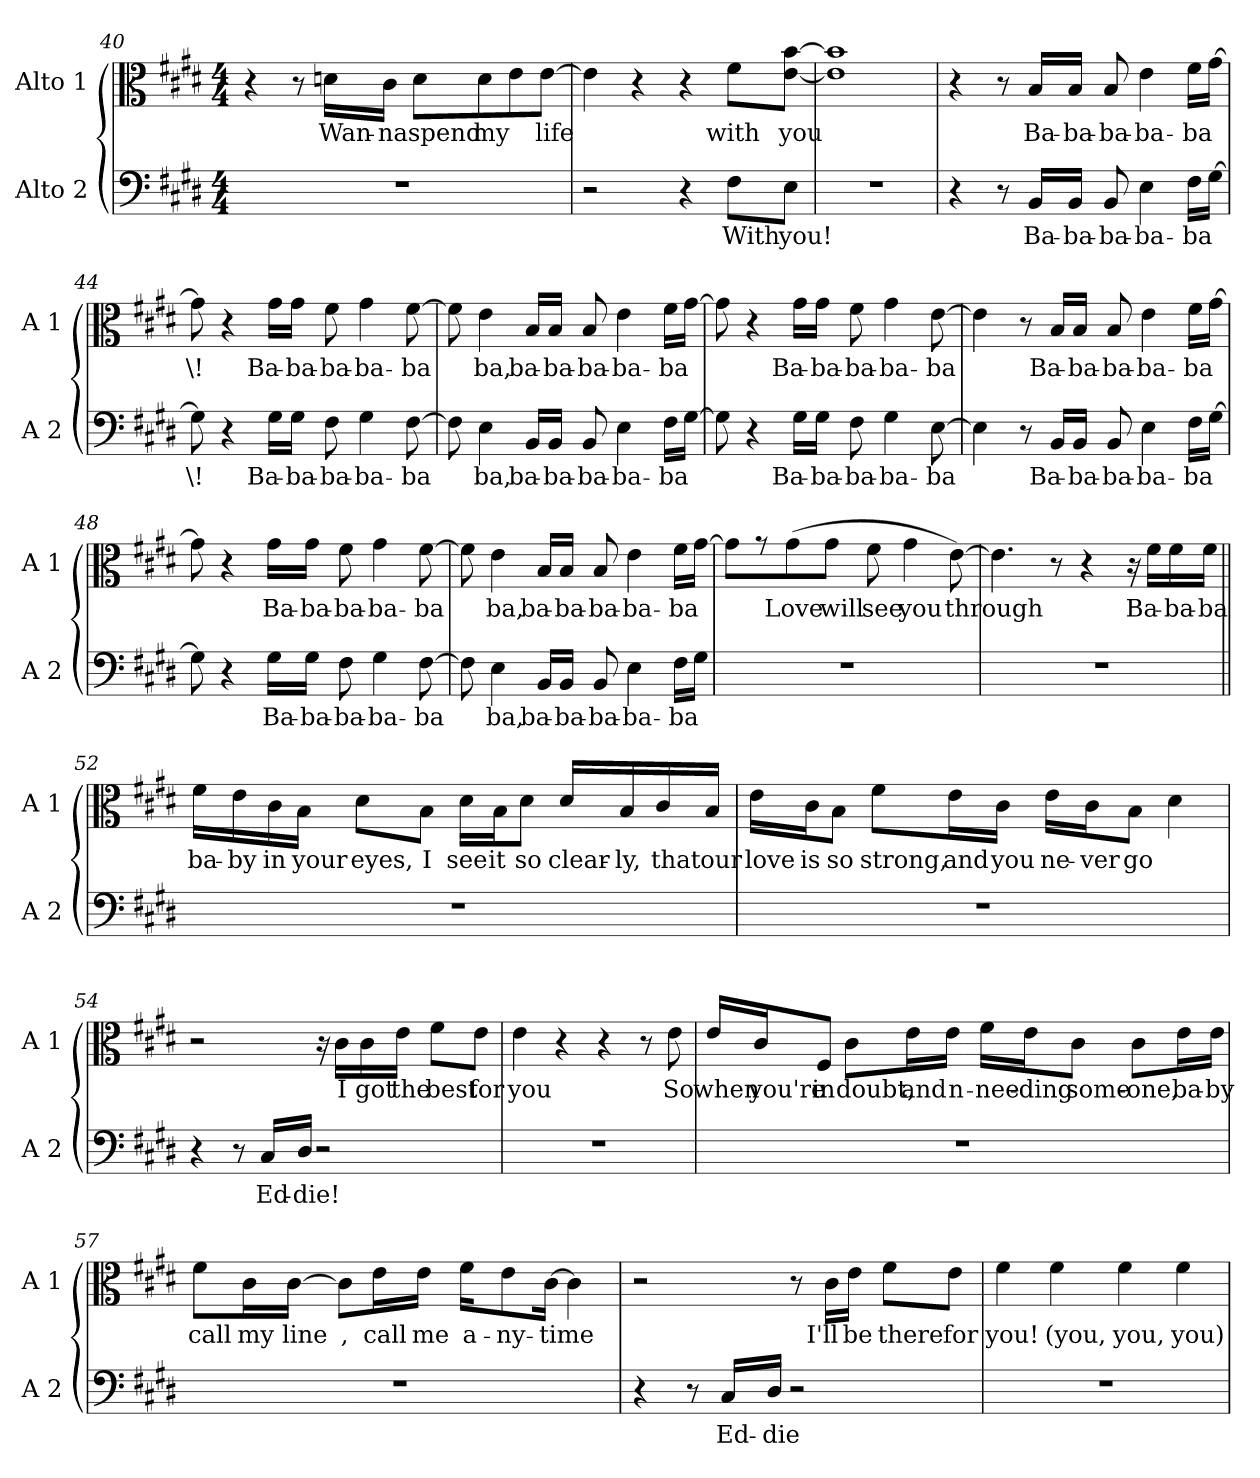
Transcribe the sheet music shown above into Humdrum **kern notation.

**kern	**text	**kern	**text
*part2	*part2	*part1	*part1
*staff2	*staff2	*staff1	*staff1
*I"Alto 2	*	*I"Alto 1	*
*I'A 2	*	*I'A 1	*
*clefF4	*	*clefC3	*
*k[f#c#g#d#]	*	*k[f#c#g#d#]	*
*E:	*	*E:	*
*M4/4	*	*M4/4	*
=40	=40	=40	=40
1r	.	4r	.
.	.	8r	.
!	!	!	!LO:LY:b
.	.	16dn\LL	Wan-
!	!	!	!LO:LY:b
.	.	16c#\JJ	-na
!	!	!	!LO:LY:b
.	.	8d\L	spend
!	!	!	!LO:LY:b
.	.	8d\	my
.	.	8e\	.
!	!	!	!LO:LY:b
.	.	[8e\J	life
=41	=41	=41	=41
2r	.	4e\]	.
.	.	4r	.
4r	.	4r	.
!	!LO:LY:b	!	!LO:LY:b
8F#\L	With	8f#\L	with
!	!LO:LY:b	!	!LO:LY:b
8E\J	you!	[8e\ [8b\J	you
=42	=42	=42	=42
1r	.	1e] 1b]	.
=43	=43	=43	=43
4r	.	4r	.
8r	.	8r	.
!	!LO:LY:b	!	!LO:LY:b
16BB/LL	Ba-	16B/LL	Ba-
!	!LO:LY:b	!	!LO:LY:b
16BB/JJ	-ba-	16B/JJ	-ba-
!	!LO:LY:b	!	!LO:LY:b
8BB/	-ba-	8B/	-ba-
!	!LO:LY:b	!	!LO:LY:b
4E\	-ba-	4e\	-ba-
!	!LO:LY:b	!	!LO:LY:b
16F#\LL	-ba	16f#\LL	-ba
[16G#\JJ	.	[16g#\JJ	.
=44	=44	=44	=44
!	!LO:LY:b	!	!LO:LY:b
8G#\]	\!	8g#\]	\!
4r	.	4r	.
!	!LO:LY:b	!	!LO:LY:b
16G#\LL	Ba-	16g#\LL	Ba-
!	!LO:LY:b	!	!LO:LY:b
16G#\JJ	-ba-	16g#\JJ	-ba-
!	!LO:LY:b	!	!LO:LY:b
8F#\	-ba-	8f#\	-ba-
!	!LO:LY:b	!	!LO:LY:b
4G#\	-ba-	4g#\	-ba-
!	!LO:LY:b	!	!LO:LY:b
[8F#\	-ba	[8f#\	-ba
=45	=45	=45	=45
8F#\]	.	8f#\]	.
!	!LO:LY:b	!	!LO:LY:b
4E\	ba,	4e\	ba,
!	!LO:LY:b	!	!LO:LY:b
16BB/LL	ba-	16B/LL	ba-
!	!LO:LY:b	!	!LO:LY:b
16BB/JJ	-ba-	16B/JJ	-ba-
!	!LO:LY:b	!	!LO:LY:b
8BB/	-ba-	8B/	-ba-
!	!LO:LY:b	!	!LO:LY:b
4E\	-ba-	4e\	-ba-
!	!LO:LY:b	!	!LO:LY:b
16F#\LL	-ba	16f#\LL	-ba
[16G#\JJ	.	[16g#\JJ	.
=46	=46	=46	=46
8G#\]	.	8g#\]	.
4r	.	4r	.
!	!LO:LY:b	!	!LO:LY:b
16G#\LL	Ba-	16g#\LL	Ba-
!	!LO:LY:b	!	!LO:LY:b
16G#\JJ	-ba-	16g#\JJ	-ba-
!	!LO:LY:b	!	!LO:LY:b
8F#\	-ba-	8f#\	-ba-
!	!LO:LY:b	!	!LO:LY:b
4G#\	-ba-	4g#\	-ba-
!	!LO:LY:b	!	!LO:LY:b
[8E\	-ba	[8e\	-ba
=47	=47	=47	=47
4E\]	.	4e\]	.
8r	.	8r	.
!	!LO:LY:b	!	!LO:LY:b
16BB/LL	Ba-	16B/LL	Ba-
!	!LO:LY:b	!	!LO:LY:b
16BB/JJ	-ba-	16B/JJ	-ba-
!	!LO:LY:b	!	!LO:LY:b
8BB/	-ba-	8B/	-ba-
!	!LO:LY:b	!	!LO:LY:b
4E\	-ba-	4e\	-ba-
!	!LO:LY:b	!	!LO:LY:b
16F#\LL	-ba	16f#\LL	-ba
[16G#\JJ	.	[16g#\JJ	.
=48	=48	=48	=48
8G#\]	.	8g#\]	.
4r	.	4r	.
!	!LO:LY:b	!	!LO:LY:b
16G#\LL	Ba-	16g#\LL	Ba-
!	!LO:LY:b	!	!LO:LY:b
16G#\JJ	-ba-	16g#\JJ	-ba-
!	!LO:LY:b	!	!LO:LY:b
8F#\	-ba-	8f#\	-ba-
!	!LO:LY:b	!	!LO:LY:b
4G#\	-ba-	4g#\	-ba-
!	!LO:LY:b	!	!LO:LY:b
[8F#\	-ba	[8f#\	-ba
=49	=49	=49	=49
8F#\]	.	8f#\]	.
!	!LO:LY:b	!	!LO:LY:b
4E\	ba,	4e\	ba,
!	!LO:LY:b	!	!LO:LY:b
16BB/LL	ba-	16B/LL	ba-
!	!LO:LY:b	!	!LO:LY:b
16BB/JJ	-ba-	16B/JJ	-ba-
!	!LO:LY:b	!	!LO:LY:b
8BB/	-ba-	8B/	-ba-
!	!LO:LY:b	!	!LO:LY:b
4E\	-ba-	4e\	-ba-
!	!LO:LY:b	!	!LO:LY:b
16F#\LL	-ba	16f#\LL	-ba
16G#\JJ	.	[16g#\JJ	.
=50	=50	=50	=50
1r	.	8g#\L]	.
.	.	8r	.
!	!	!	!LO:LY:b
.	.	(>8g#\	Love
!	!	!	!LO:LY:b
.	.	8g#\J	will
!	!	!	!LO:LY:b
.	.	8f#\	see
!	!	!	!LO:LY:b
.	.	4g#\	you
!	!	!	!LO:LY:b
.	.	[8e\)	through
=51	=51	=51	=51
1r	.	4.e\]	.
.	.	8r	.
.	.	4r	.
.	.	16r	.
!	!	!LO:N:head=solid	!LO:LY:b
.	.	16f#\LL	Ba-
!	!	!LO:N:head=solid	!LO:LY:b
.	.	16f#\	-ba-
!	!	!LO:N:head=solid	!LO:LY:b
.	.	16f#\JJ	-ba
=52||	=52||	=52||	=52||
!	!	!LO:N:head=solid	!LO:LY:b
1r	.	16f#\LL	ba-
!	!	!LO:N:head=solid	!LO:LY:b
.	.	16e\	-by
!	!	!LO:N:head=solid	!LO:LY:b
.	.	16c#\	in
!	!	!LO:N:head=solid	!LO:LY:b
.	.	16B\JJ	your
!	!	!LO:N:head=solid	!LO:LY:b
.	.	8d#\L	eyes,
!	!	!LO:N:head=solid	!LO:LY:b
.	.	8B\J	I
!	!	!LO:N:head=solid	!LO:LY:b
.	.	16d#\LL	see
!	!	!LO:N:head=solid	!LO:LY:b
.	.	16B\J	it
!	!	!LO:N:head=solid	!LO:LY:b
.	.	8d#\J	so
!	!	!LO:N:head=solid	!LO:LY:b
.	.	16d#/LL	clear-
!	!	!LO:N:head=solid	!LO:LY:b
.	.	16B/	-ly,
!	!	!LO:N:head=solid	!LO:LY:b
.	.	16c#/	that
!	!	!LO:N:head=solid	!LO:LY:b
.	.	16B/JJ	our
=53	=53	=53	=53
!	!	!LO:N:head=solid	!LO:LY:b
1r	.	16e\LL	love
!	!	!LO:N:head=solid	!LO:LY:b
.	.	16c#\J	is
!	!	!LO:N:head=solid	!LO:LY:b
.	.	8B\J	so
!	!	!LO:N:head=solid	!LO:LY:b
.	.	8f#\L	strong,
!	!	!LO:N:head=solid	!LO:LY:b
.	.	16e\L	and
!	!	!LO:N:head=solid	!LO:LY:b
.	.	16c#\JJ	you
!	!	!LO:N:head=solid	!LO:LY:b
.	.	16e\LL	ne-
!	!	!LO:N:head=solid	!LO:LY:b
.	.	16c#\J	-ver
!	!	!LO:N:head=solid	!LO:LY:b
.	.	8B\J	go
!	!	!LO:N:head=solid	!
.	.	4d#\	.
=54	=54	=54	=54
4r	.	2r	.
8r	.	.	.
!LO:N:head=solid	!LO:LY:b	!	!
16C#/LL	Ed-	.	.
!LO:N:head=solid	!LO:LY:b	!	!
16D#/JJ	-die!	.	.
2r	.	16r	.
!	!	!LO:N:head=solid	!LO:LY:b
.	.	16c#\LL	I
!	!	!LO:N:head=solid	!LO:LY:b
.	.	16c#\	got
!	!	!LO:N:head=solid	!LO:LY:b
.	.	16e\JJ	the
!	!	!LO:N:head=solid	!LO:LY:b
.	.	8f#\L	best
!	!	!LO:N:head=solid	!LO:LY:b
.	.	8e\J	for
=55	=55	=55	=55
!	!	!LO:N:head=solid	!LO:LY:b
1r	.	4e\	you
.	.	4r	.
.	.	4r	.
.	.	8r	.
!	!	!LO:N:head=solid	!LO:LY:b
.	.	8e\	So
=56	=56	=56	=56
!	!	!LO:N:head=solid	!LO:LY:b
1r	.	16e/LL	when
!	!	!LO:N:head=solid	!LO:LY:b
.	.	16c#/J	you're
!	!	!LO:N:head=solid	!LO:LY:b
.	.	8F#/J	in
!	!	!LO:N:head=solid	!LO:LY:b
.	.	8c#\L	doubt,
!	!	!LO:N:head=solid	!LO:LY:b
.	.	16e\L	and
!	!	!LO:N:head=solid	!LO:LY:b
.	.	16e\JJ	n-
!	!	!LO:N:head=solid	!LO:LY:b
.	.	16f#\LL	-nee-
!	!	!LO:N:head=solid	!LO:LY:b
.	.	16e\J	-ding
!	!	!LO:N:head=solid	!LO:LY:b
.	.	8c#\J	some-
!	!	!LO:N:head=solid	!LO:LY:b
.	.	8c#\L	-one,
!	!	!LO:N:head=solid	!LO:LY:b
.	.	16e\L	ba-
!	!	!LO:N:head=solid	!LO:LY:b
.	.	16e\JJ	-by
=57	=57	=57	=57
!	!	!LO:N:head=solid	!LO:LY:b
1r	.	8f#\L	call
!	!	!LO:N:head=solid	!LO:LY:b
.	.	16c#\L	my
!	!	!LO:N:head=solid	!LO:LY:b
.	.	[16c#\JJ	line
!	!	!LO:N:head=solid	!LO:LY:b
.	.	8c#\L]	,
!	!	!LO:N:head=solid	!LO:LY:b
.	.	16e\L	call
!	!	!LO:N:head=solid	!LO:LY:b
.	.	16e\JJ	me
!	!	!LO:N:head=solid	!LO:LY:b
.	.	16f#\KL	a-
!	!	!LO:N:head=solid	!LO:LY:b
.	.	8e\	-ny-
!	!	!LO:N:head=solid	!LO:LY:b
.	.	[16c#\Jk	-time
!	!	!LO:N:head=solid	!
.	.	4c#\]	.
=58	=58	=58	=58
4r	.	2r	.
8r	.	.	.
!LO:N:head=solid	!LO:LY:b	!	!
16C#/LL	Ed-	.	.
!LO:N:head=solid	!LO:LY:b	!	!
16D#/JJ	-die	.	.
2r	.	8r	.
!	!	!LO:N:head=solid	!LO:LY:b
.	.	16c#\LL	I'll
!	!	!LO:N:head=solid	!LO:LY:b
.	.	16e\JJ	be
!	!	!LO:N:head=solid	!LO:LY:b
.	.	8f#\L	there
!	!	!LO:N:head=solid	!LO:LY:b
.	.	8e\J	for
=59	=59	=59	=59
!	!	!LO:N:head=solid	!LO:LY:b
1r	.	4f#\	you!
!	!	!LO:N:head=solid	!LO:LY:b
.	.	4f#\	(you,
!	!	!LO:N:head=solid	!LO:LY:b
.	.	4f#\	you,
!	!	!LO:N:head=solid	!LO:LY:b
.	.	4f#\	you)
=	=	=	=
*-	*-	*-	*-
